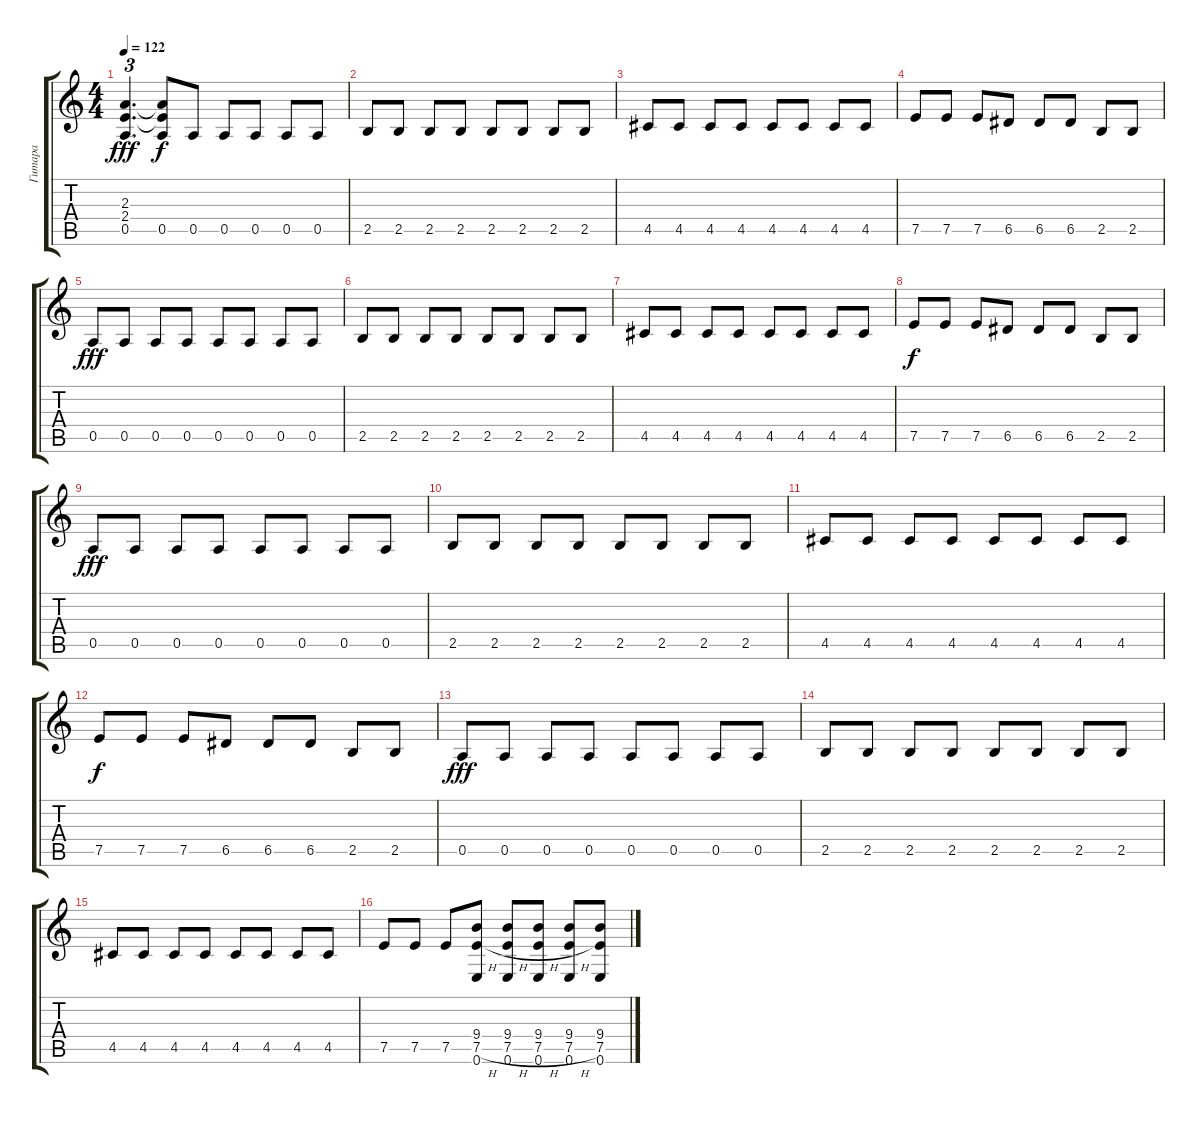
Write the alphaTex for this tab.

\track ("Гитара" "Гитара") {instrument acousticguitarsteel}
\staff {score tabs}
\tuning (E4 B3 G3 D3 A2 E2) {hide}
\ts (4 4)
\tempo 122
\clef g2
\ks c
(2.3 2.4 0.5).4{d tu (3 2) dy fff} (2.3{t} 2.4{t} 0.5).8{dy f} 0.5.8 0.5.8 0.5.8 0.5.8 0.5.8 |
2.5.8 2.5.8 2.5.8 2.5.8 2.5.8 2.5.8 2.5.8 2.5.8 |
4.5.8 4.5.8 4.5.8 4.5.8 4.5.8 4.5.8 4.5.8 4.5.8 |
7.5.8 7.5.8 7.5.8 6.5.8 6.5.8 6.5.8 2.5.8 2.5.8 |
0.5.8{dy fff} 0.5.8 0.5.8 0.5.8 0.5.8 0.5.8 0.5.8 0.5.8 |
2.5.8 2.5.8 2.5.8 2.5.8 2.5.8 2.5.8 2.5.8 2.5.8 |
4.5.8 4.5.8 4.5.8 4.5.8 4.5.8 4.5.8 4.5.8 4.5.8 |
7.5.8{dy f} 7.5.8 7.5.8 6.5.8 6.5.8 6.5.8 2.5.8 2.5.8 |
0.5.8{dy fff} 0.5.8 0.5.8 0.5.8 0.5.8 0.5.8 0.5.8 0.5.8 |
2.5.8 2.5.8 2.5.8 2.5.8 2.5.8 2.5.8 2.5.8 2.5.8 |
4.5.8 4.5.8 4.5.8 4.5.8 4.5.8 4.5.8 4.5.8 4.5.8 |
7.5.8{dy f} 7.5.8 7.5.8 6.5.8 6.5.8 6.5.8 2.5.8 2.5.8 |
0.5.8{dy fff} 0.5.8 0.5.8 0.5.8 0.5.8 0.5.8 0.5.8 0.5.8 |
2.5.8 2.5.8 2.5.8 2.5.8 2.5.8 2.5.8 2.5.8 2.5.8 |
4.5.8 4.5.8 4.5.8 4.5.8 4.5.8 4.5.8 4.5.8 4.5.8 |
7.5.8 7.5.8 7.5.8 (9.4 7.5{h} 0.6).8 (9.4 7.5{h} 0.6).8 (9.4 7.5{h} 0.6).8 (9.4 7.5{h} 0.6).8 (9.4 7.5 0.6).8
